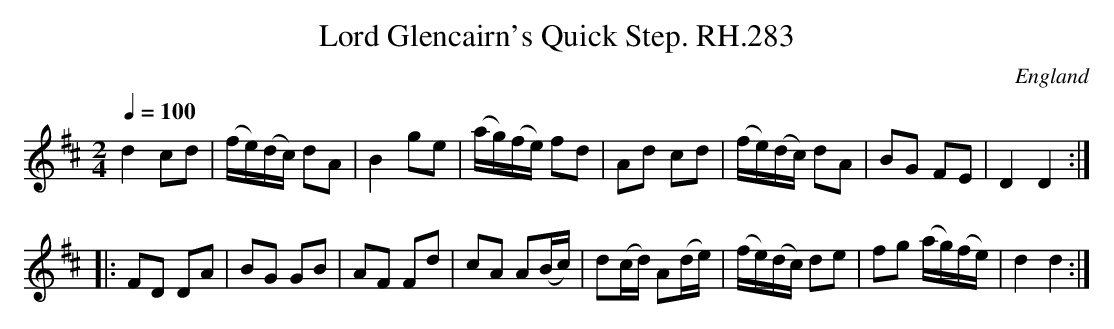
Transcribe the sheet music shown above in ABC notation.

X:1
T:Lord Glencairn's Quick Step. RH.283
L:1/8
M:2/4
O:England
Q:1/4=100
K:D
d2 cd|(f/e/)(d/c/) dA|B2 ge|(a/g/)(f/e/) fd|\
Ad cd|(f/e/)(d/c/) dA|BG FE|D2 D2:|!
|:FD DA|BG GB|AF Fd|cA A(B/c/)|\
d(c/d/) A(d/e/)|(f/e/)(d/c/) de|\
fg (a/g/)(f/e/)|d2 d2:|
